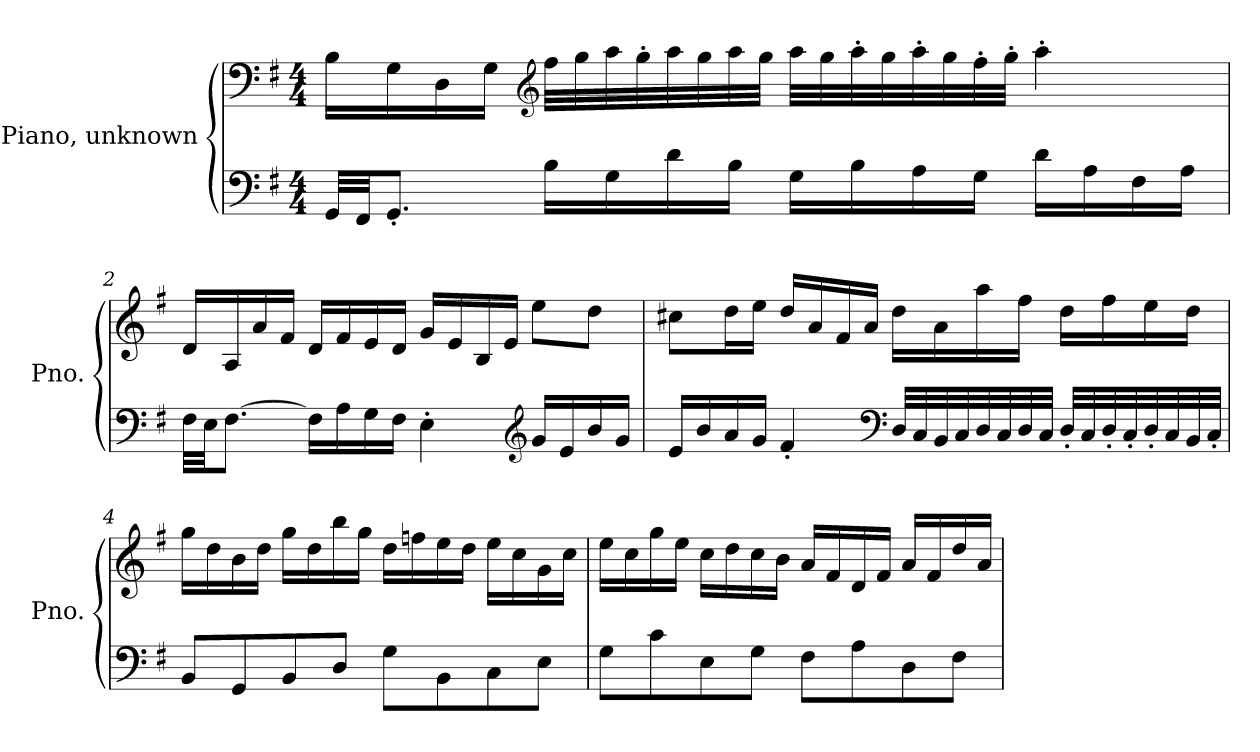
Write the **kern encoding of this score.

**kern	**kern
*part1	*part1
*staff2	*staff1
*I"Piano, unknown	*
*I'Pno.	*
*clefF4	*clefF4
*k[f#]	*k[f#]
*M4/4	*M4/4
*MM120	*MM120
=1	=1
32GG/LLL	16B\LL
32FF#/JJ	.
8.GG'/J	16G\
.	16D\
.	16G\JJ
*	*clefG2
16B\LL	32ff#\LLL
.	32gg\
16G\	32aa\
.	32gg'\
16d\	32aa\
.	32gg\
16B\JJ	32aa\
.	32gg\JJJ
16G\LL	32aa\LLL
.	32gg\
16B\	32aa'\
.	32gg\
16A\	32aa'\
.	32gg\
16G\JJ	32ff#'\
.	32gg'\JJJ
16d\LL	4aa'\
16A\	.
16F#\	.
16A\JJ	.
=2	=2
32F#\LLL	16d/LL
32E\JJ	.
[8.F#\J	16A/
.	16a/
.	16f#/JJ
16F#\LL]	16d/LL
16A\	16f#/
16G\	16e/
16F#\JJ	16d/JJ
4E'\	16g/LL
.	16e/
.	16B/
.	16e/JJ
*clefG2	*
16g/LL	8ee\L
16e/	.
16b/	8dd\J
16g/JJ	.
!!LO:LB:g=z
=3	=3
16e/LL	8cc#X\L
16b/	.
16a/	16dd\L
16g/JJ	16ee\JJ
4f#'/	16dd/LL
.	16a/
.	16f#/
.	16a/JJ
*clefF4	*
32D/LLL	16dd\LL
32C/	.
32BB/	16a\
32C/	.
32D/	16aa\
32C/	.
32D/	16ff#\JJ
32C/JJJ	.
32D'/LLL	16dd\LL
32C/	.
32D'/	16ff#\
32C'/	.
32D'/	16ee\
32C/	.
32BB/	16dd\JJ
32C'/JJJ	.
=4	=4
8BB/L	16gg\LL
.	16dd\
8GG/	16b\
.	16dd\JJ
8BB/	16gg\LL
.	16dd\
8D/J	16bb\
.	16gg\JJ
8G\L	16dd\LL
.	16ffn\
8BB\	16ee\
.	16dd\JJ
8C\	16ee\LL
.	16cc\
8E\J	16g\
.	16cc\JJ
!!LO:LB:g=z
=5	=5
8G\L	16ee\LL
.	16cc\
8c\	16gg\
.	16ee\JJ
8E\	16cc\LL
.	16dd\
8G\J	16cc\
.	16b\JJ
8F#\L	16a/LL
.	16f#/
8A\	16d/
.	16f#/JJ
8D\	16a/LL
.	16f#/
8F#\J	16dd/
.	16a/JJ
=	=
*-	*-
